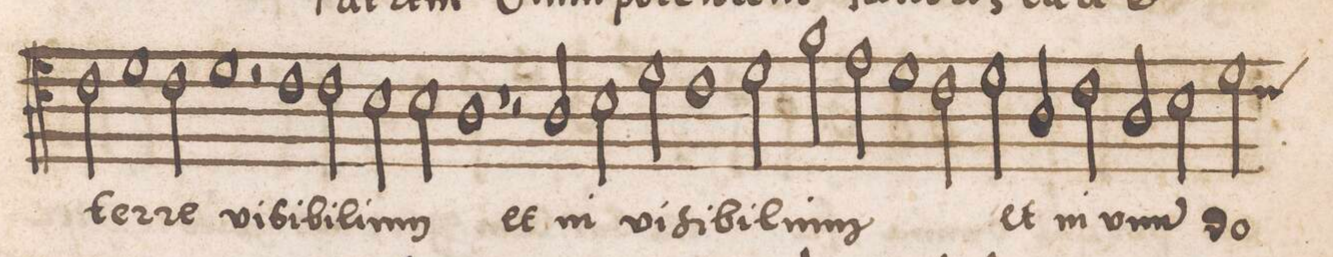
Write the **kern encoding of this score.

**kern	**text
*I"ALTVS	*
*clefC4	*
*k[]	*
*met(c|)	*
*M2/1	*
2c\	.
1d	ter-
=9	=9
2c\	-re
1d	.
=10	=10
2r	.
1c	vi-
2c\	-ſi-
=11	=11
2B\	-bi-
2B\	-li-
1A	-u(m)
=12	=12
1r	.
2r	.
2A/	et
=13	=13
2B\	in-
2d\	-vi-
1c	-ſi-
=14	=14
2d\	-bi-
2f\	-li-
2e\	-u(m)
1d	.
=15	=15
2c\	.
2d\	et
2A/	.
=16	=16
2c\	in
2A/	u-
2B\	-nu(m)
*custos:c	*
2d\	do-
=17	=17
*-	*-
